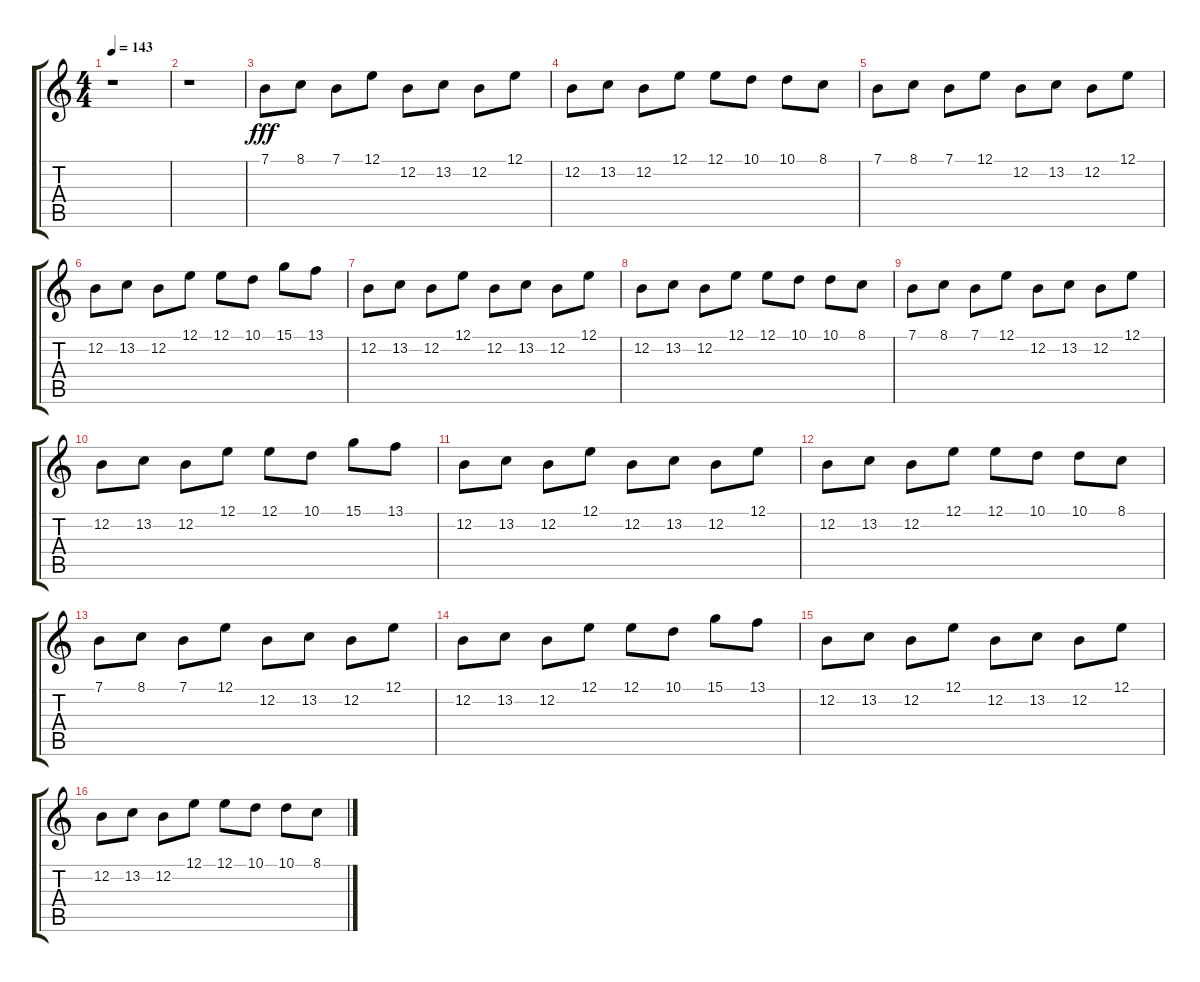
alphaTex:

\track "" {instrument fiddle}
\staff {score tabs}
\tuning (E4 B3 G3 D3 A2 E2) {hide}
\ts (4 4)
\tempo 143
\clef g2
\ks c
r.1{dy fff} |
r.1 |
7.1.8 8.1.8 7.1.8 12.1.8 12.2.8 13.2.8 12.2.8 12.1.8 |
12.2.8 13.2.8 12.2.8 12.1.8 12.1.8 10.1.8 10.1.8 8.1.8 |
7.1.8 8.1.8 7.1.8 12.1.8 12.2.8 13.2.8 12.2.8 12.1.8 |
12.2.8 13.2.8 12.2.8 12.1.8 12.1.8 10.1.8 15.1.8 13.1.8 |
12.2.8 13.2.8 12.2.8 12.1.8 12.2.8 13.2.8 12.2.8 12.1.8 |
12.2.8 13.2.8 12.2.8 12.1.8 12.1.8 10.1.8 10.1.8 8.1.8 |
7.1.8 8.1.8 7.1.8 12.1.8 12.2.8 13.2.8 12.2.8 12.1.8 |
12.2.8 13.2.8 12.2.8 12.1.8 12.1.8 10.1.8 15.1.8 13.1.8 |
12.2.8 13.2.8 12.2.8 12.1.8 12.2.8 13.2.8 12.2.8 12.1.8 |
12.2.8 13.2.8 12.2.8 12.1.8 12.1.8 10.1.8 10.1.8 8.1.8 |
7.1.8 8.1.8 7.1.8 12.1.8 12.2.8 13.2.8 12.2.8 12.1.8 |
12.2.8 13.2.8 12.2.8 12.1.8 12.1.8 10.1.8 15.1.8 13.1.8 |
12.2.8 13.2.8 12.2.8 12.1.8 12.2.8 13.2.8 12.2.8 12.1.8 |
12.2.8 13.2.8 12.2.8 12.1.8 12.1.8 10.1.8 10.1.8 8.1.8
